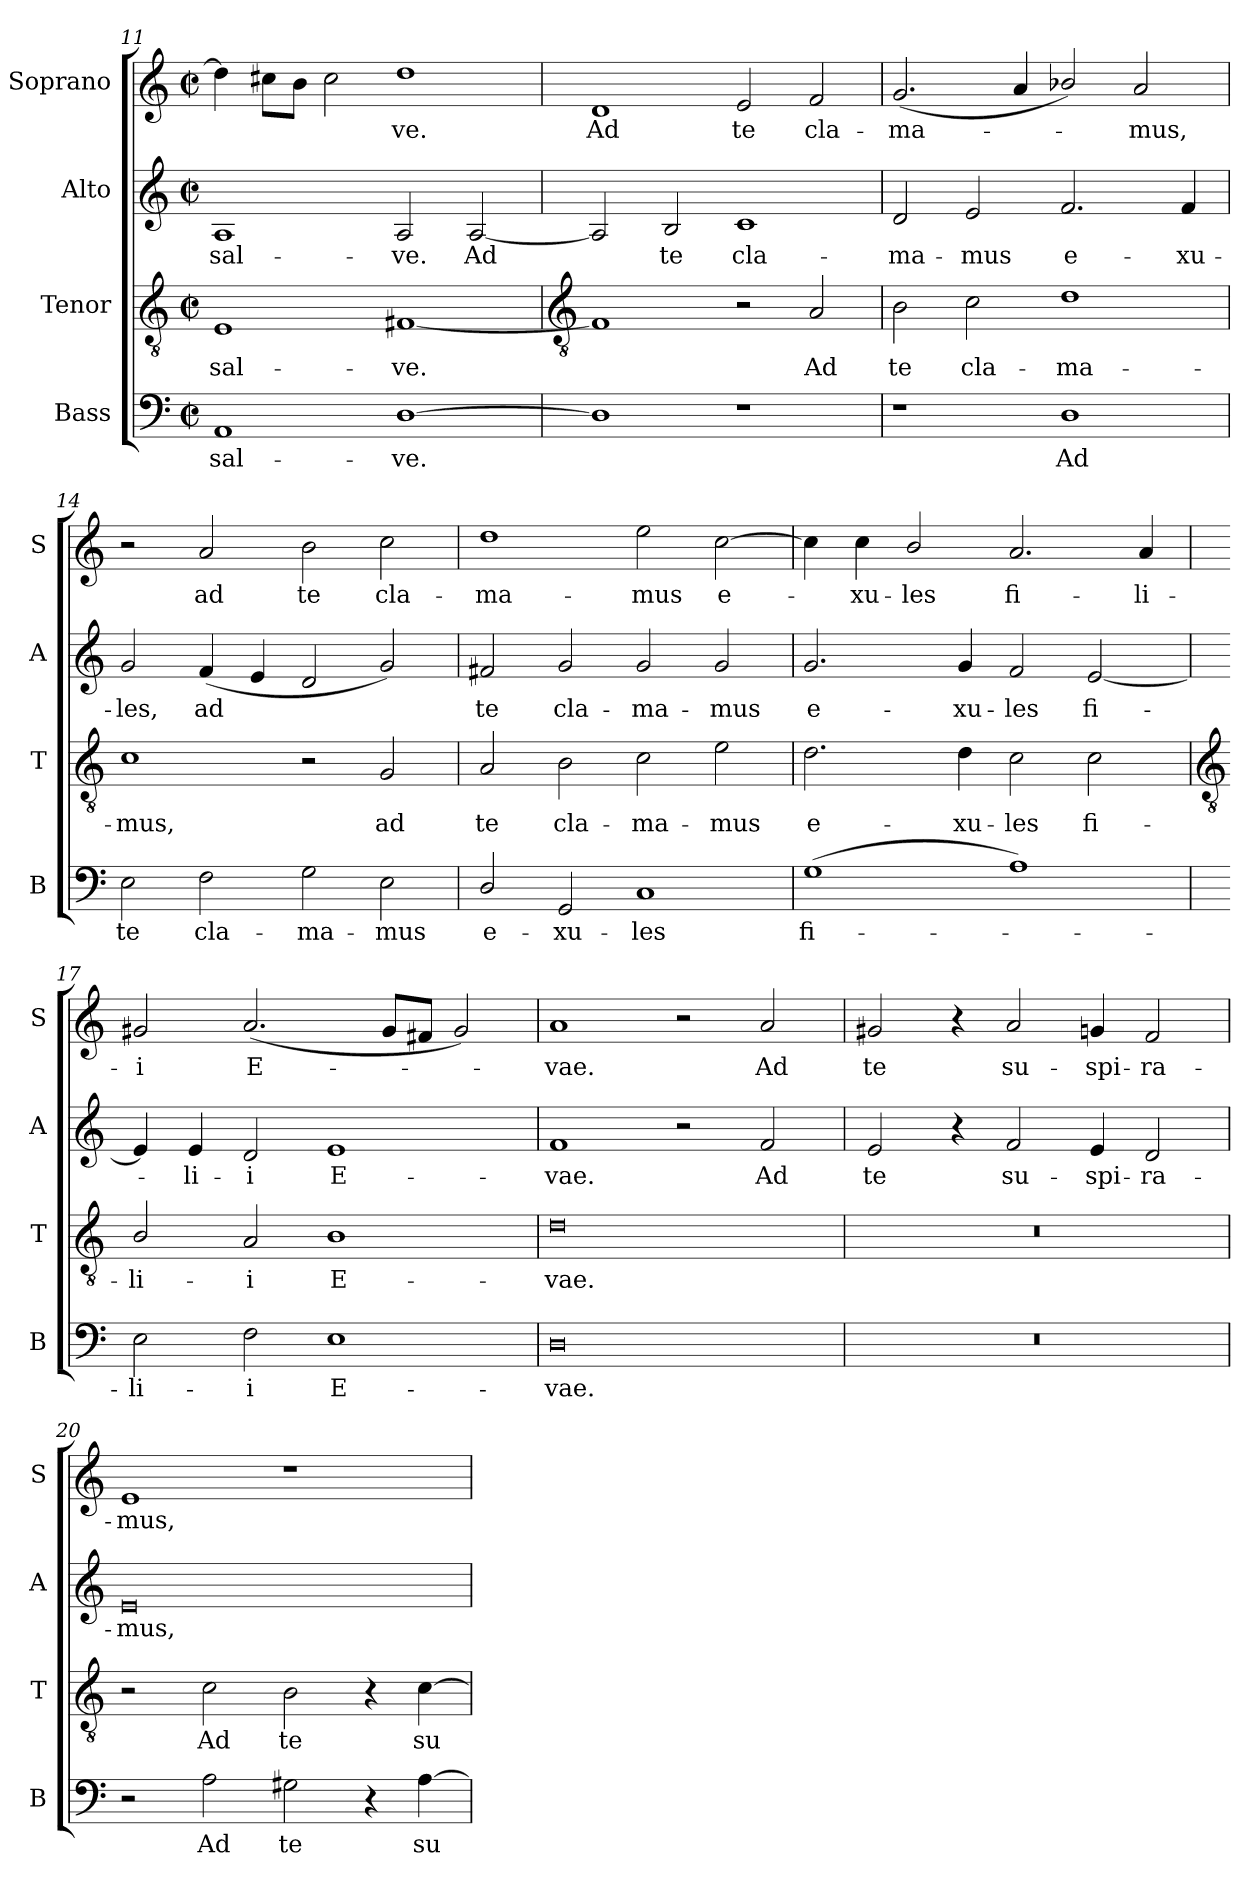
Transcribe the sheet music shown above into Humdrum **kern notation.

**kern	**text	**kern	**text	**kern	**text	**kern	**text
*part4	*part4	*part3	*part3	*part2	*part2	*part1	*part1
*staff4	*staff4	*staff3	*staff3	*staff2	*staff2	*staff1	*staff1
*I"Bass	*	*I"Tenor	*	*I"Alto	*	*I"Soprano	*
*I'B	*	*I'T	*	*I'A	*	*I'S	*
*clefF4	*	*clefGv2	*	*clefG2	*	*clefG2	*
*k[]	*	*k[]	*	*k[]	*	*k[]	*
*C:	*	*C:	*	*C:	*	*C:	*
*M4/2	*	*M4/2	*	*M4/2	*	*M4/2	*
*met(c|)	*	*met(c|)	*	*met(c|)	*	*met(c|)	*
=11	=11	=11	=11	=11	=11	=11	=11
!	!LO:LY:b	!	!LO:LY:b	!	!LO:LY:b	!	!
1AA	sal-	1E	sal-	1A	sal-	4dd]	.
.	.	.	.	.	.	8cc#L	.
.	.	.	.	.	.	8bJ	.
.	.	.	.	.	.	2cc#	.
!	!LO:LY:b	!	!LO:LY:b	!	!LO:LY:b	!	!LO:LY:b
[1D	-ve.	[1F#X	-ve.	2A	-ve.	1dd	ve.
!	!	!	!	!	!LO:LY:b	!	!
.	.	.	.	[2A	Ad	.	.
!!LO:LB:g=z
=12	=12	=12	=12	=12	=12	=12	=12
*	*	*clefGv2	*	*	*	*	*
!	!	!	!	!	!	!	!LO:LY:b
1D]	.	1F#]	.	2A]	.	1d	Ad
!	!	!	!	!	!LO:LY:b	!	!
.	.	.	.	2B	te	.	.
!	!	!	!	!	!LO:LY:b	!	!LO:LY:b
1r	.	2r	.	1c	cla-	2e	te
!	!	!	!LO:LY:b	!	!	!	!LO:LY:b
.	.	2A	Ad	.	.	2f	cla-
=13	=13	=13	=13	=13	=13	=13	=13
!	!	!	!LO:LY:b	!	!LO:LY:b	!	!LO:LY:b
1r	.	2B	te	2d	-ma-	(<2.g	-ma-
!	!	!	!LO:LY:b	!	!LO:LY:b	!	!
.	.	2c	cla-	2e	-mus	.	.
.	.	.	.	.	.	4a	.
!	!LO:LY:b	!	!LO:LY:b	!	!LO:LY:b	!	!
1D	Ad	1d	-ma-	2.f	e-	2b-X/)	.
!	!	!	!	!	!	!	!LO:LY:b
.	.	.	.	.	.	2a	mus,
!	!	!	!	!	!LO:LY:b	!	!
.	.	.	.	4f	-xu-	.	.
=14	=14	=14	=14	=14	=14	=14	=14
!	!LO:LY:b	!	!LO:LY:b	!	!LO:LY:b	!	!
2E	te	1c	-mus,	2g	-les,	2r	.
!	!LO:LY:b	!	!	!	!LO:LY:b	!	!LO:LY:b
2F	cla-	.	.	(<4f	ad	2a	ad
.	.	.	.	4e	.	.	.
!	!LO:LY:b	!	!	!	!	!	!LO:LY:b
2G	-ma-	2r	.	2d	.	2b	te
!	!LO:LY:b	!	!LO:LY:b	!	!	!	!LO:LY:b
2E	-mus	2G	ad	2g)	.	2cc	cla-
=15	=15	=15	=15	=15	=15	=15	=15
!	!LO:LY:b	!	!LO:LY:b	!	!LO:LY:b	!	!LO:LY:b
2D/	e-	2A	te	2f#X	te	1dd	-ma-
!	!LO:LY:b	!	!LO:LY:b	!	!LO:LY:b	!	!
2GG	-xu-	2B	cla-	2g	cla-	.	.
!	!LO:LY:b	!	!LO:LY:b	!	!LO:LY:b	!	!LO:LY:b
1C	-les	2c	-ma-	2g	-ma-	2ee	-mus
!	!	!	!LO:LY:b	!	!LO:LY:b	!	!LO:LY:b
.	.	2e	-mus	2g	-mus	[2cc	e-
=16	=16	=16	=16	=16	=16	=16	=16
!	!LO:LY:b	!	!LO:LY:b	!	!LO:LY:b	!	!
(>1G	fi-	2.d	e-	2.g	e-	4cc]	.
!	!	!	!	!	!	!	!LO:LY:b
.	.	.	.	.	.	4cc	xu-
!	!	!	!	!	!	!	!LO:LY:b
.	.	.	.	.	.	2b/	-les
!	!	!	!LO:LY:b	!	!LO:LY:b	!	!
.	.	4d	-xu-	4g	-xu-	.	.
!	!	!	!LO:LY:b	!	!LO:LY:b	!	!LO:LY:b
1A)	.	2c	-les	2f	-les	2.a	fi-
!	!	!	!LO:LY:b	!	!LO:LY:b	!	!
.	.	2c	fi-	[2e	fi-	.	.
!	!	!	!	!	!	!	!LO:LY:b
.	.	.	.	.	.	4a	-li-
!!LO:LB:g=z
=17	=17	=17	=17	=17	=17	=17	=17
*	*	*clefGv2	*	*	*	*	*
!	!LO:LY:b	!	!LO:LY:b	!	!	!	!LO:LY:b
2E	li-	2B/	-li-	4e]	.	2g#X	-i
!	!	!	!	!	!LO:LY:b	!	!
.	.	.	.	4e	li-	.	.
!	!LO:LY:b	!	!LO:LY:b	!	!LO:LY:b	!	!LO:LY:b
2F	-i	2A	-i	2d	-i	(<2.a	E-
!	!LO:LY:b	!	!LO:LY:b	!	!LO:LY:b	!	!
1E	E-	1B	E-	1e	E-	.	.
.	.	.	.	.	.	8g#L	.
.	.	.	.	.	.	8f#J	.
.	.	.	.	.	.	2g#)	.
=18	=18	=18	=18	=18	=18	=18	=18
!	!LO:LY:b	!	!LO:LY:b	!	!LO:LY:b	!	!LO:LY:b
0D	-vae.	0d	-vae.	1f	-vae.	1a	vae.
.	.	.	.	2r	.	2r	.
!	!	!	!	!	!LO:LY:b	!	!LO:LY:b
.	.	.	.	2f	Ad	2a	Ad
=19	=19	=19	=19	=19	=19	=19	=19
!	!	!	!	!	!LO:LY:b	!	!LO:LY:b
0r	.	0r	.	2e	te	2g#X	te
.	.	.	.	4r	.	4r	.
!	!	!	!	!	!LO:LY:b	!	!LO:LY:b
.	.	.	.	2f	su-	2a	su-
!	!	!	!	!	!LO:LY:b	!	!LO:LY:b
.	.	.	.	4e	-spi-	4gn	-spi-
!	!	!	!	!	!LO:LY:b	!	!LO:LY:b
.	.	.	.	2d	-ra-	2f	-ra-
=20	=20	=20	=20	=20	=20	=20	=20
!	!	!	!	!	!LO:LY:b	!	!LO:LY:b
2r	.	2r	.	0e	-mus,	1e	-mus,
!	!LO:LY:b	!	!LO:LY:b	!	!	!	!
2A	Ad	2c	Ad	.	.	.	.
!	!LO:LY:b	!	!LO:LY:b	!	!	!	!
2G#X	te	2B	te	.	.	1r	.
4r	.	4r	.	.	.	.	.
!	!LO:LY:b	!	!LO:LY:b	!	!	!	!
[4A	su-	[4c	su-	.	.	.	.
=	=	=	=	=	=	=	=
*-	*-	*-	*-	*-	*-	*-	*-
